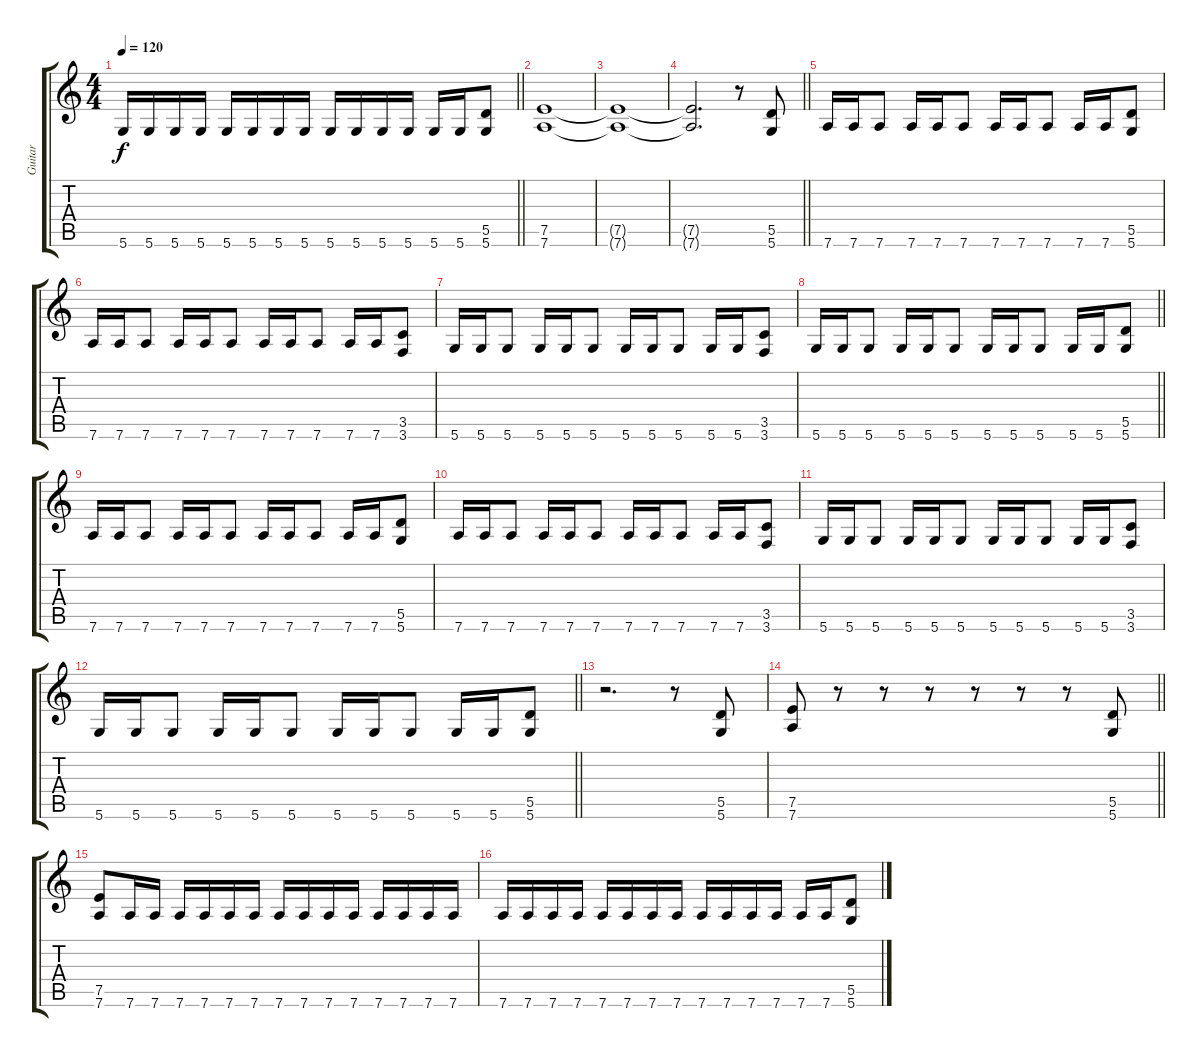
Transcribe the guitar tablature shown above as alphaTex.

\track ("Guitar" "Guitar") {instrument distortionguitar}
\staff {score tabs}
\tuning (E4 B3 G3 D3 A2 D2) {hide}
\ts (4 4)
\tempo 120
\clef g2
\barLineRight lightlight
\ks c
5.6.16{dy f} 5.6.16 5.6.16 5.6.16 5.6.16 5.6.16 5.6.16 5.6.16 5.6.16 5.6.16 5.6.16 5.6.16 5.6.16 5.6.16 (5.5 5.6).8 |
\section ("" "")
(7.5 7.6).1 |
(7.5{t} 7.6{t}).1 |
\barLineRight lightlight
(7.5{t} 7.6{t}).2{d} r.8 (5.5 5.6).8 |
\section ("" "")
7.6.16 7.6.16 7.6.8 7.6.16 7.6.16 7.6.8 7.6.16 7.6.16 7.6.8 7.6.16 7.6.16 (5.5 5.6).8 |
7.6.16 7.6.16 7.6.8 7.6.16 7.6.16 7.6.8 7.6.16 7.6.16 7.6.8 7.6.16 7.6.16 (3.5 3.6).8 |
5.6.16 5.6.16 5.6.8 5.6.16 5.6.16 5.6.8 5.6.16 5.6.16 5.6.8 5.6.16 5.6.16 (3.5 3.6).8 |
\barLineRight lightlight
5.6.16 5.6.16 5.6.8 5.6.16 5.6.16 5.6.8 5.6.16 5.6.16 5.6.8 5.6.16 5.6.16 (5.5 5.6).8 |
7.6.16 7.6.16 7.6.8 7.6.16 7.6.16 7.6.8 7.6.16 7.6.16 7.6.8 7.6.16 7.6.16 (5.5 5.6).8 |
7.6.16 7.6.16 7.6.8 7.6.16 7.6.16 7.6.8 7.6.16 7.6.16 7.6.8 7.6.16 7.6.16 (3.5 3.6).8 |
5.6.16 5.6.16 5.6.8 5.6.16 5.6.16 5.6.8 5.6.16 5.6.16 5.6.8 5.6.16 5.6.16 (3.5 3.6).8 |
\barLineRight lightlight
5.6.16 5.6.16 5.6.8 5.6.16 5.6.16 5.6.8 5.6.16 5.6.16 5.6.8 5.6.16 5.6.16 (5.5 5.6).8 |
r.2{d} r.8 (5.5 5.6).8 |
\barLineRight lightlight
(7.5 7.6).8 r.8 r.8 r.8 r.8 r.8 r.8 (5.5 5.6).8 |
(7.5 7.6).8 7.6.16 7.6.16 7.6.16 7.6.16 7.6.16 7.6.16 7.6.16 7.6.16 7.6.16 7.6.16 7.6.16 7.6.16 7.6.16 7.6.16 |
7.6.16 7.6.16 7.6.16 7.6.16 7.6.16 7.6.16 7.6.16 7.6.16 7.6.16 7.6.16 7.6.16 7.6.16 7.6.16 7.6.16 (5.5 5.6).8
